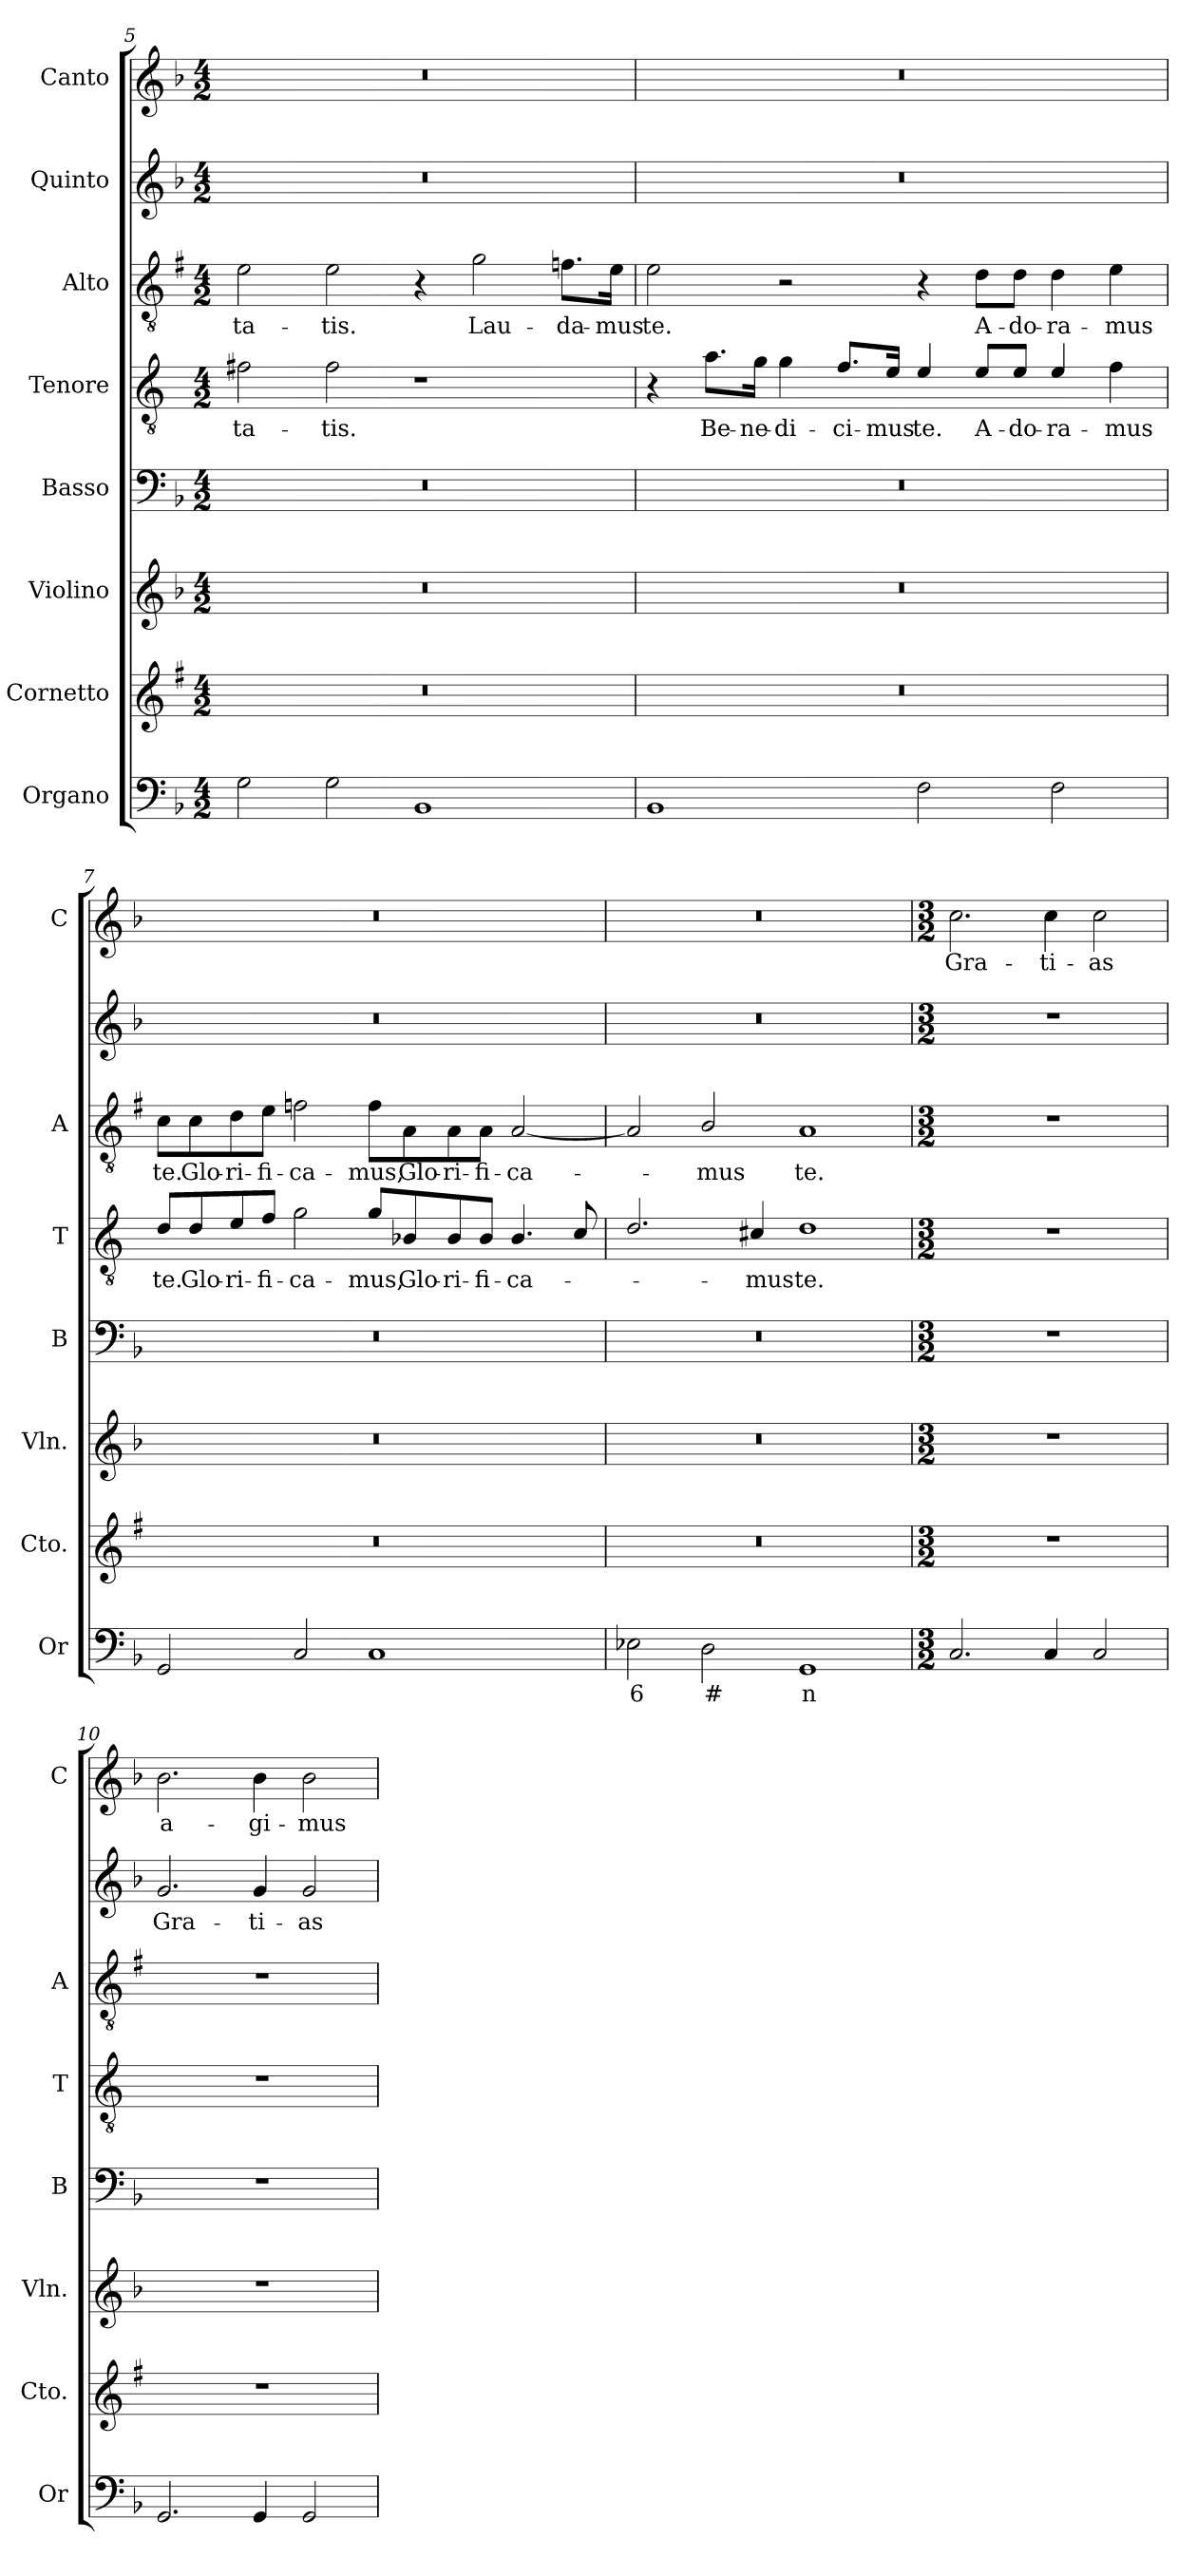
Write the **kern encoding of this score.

**kern	**text	**kern	**kern	**kern	**kern	**text	**kern	**text	**kern	**text	**kern	**text
*part8	*part8	*part7	*part6	*part5	*part4	*part4	*part3	*part3	*part2	*part2	*part1	*part1
*staff8	*staff8	*staff7	*staff6	*staff5	*staff4	*staff4	*staff3	*staff3	*staff2	*staff2	*staff1	*staff1
*I"Organo	*	*I"Cornetto	*I"Violino	*I"Basso	*I"Tenore	*	*I"Alto	*	*I"Quinto	*	*I"Canto	*
*I'Or	*	*I'Cto.	*I'Vln.	*I'B	*I'T	*	*I'A	*	*	*	*I'C	*
*clefF4	*	*clefG2	*clefG2	*clefF4	*clefGv2	*	*clefGv2	*	*clefG2	*	*clefG2	*
*	*	*ITrd1c2	*	*	*ITrd4c7	*	*ITrd1c2	*	*	*	*	*
*k[b-]	*	*k[b-]	*k[b-]	*k[b-]	*k[b-]	*	*k[b-]	*	*k[b-]	*	*k[b-]	*
*F:	*	*F:	*F:	*F:	*F:	*	*F:	*	*F:	*	*F:	*
*M4/2	*	*M4/2	*M4/2	*M4/2	*M4/2	*	*M4/2	*	*M4/2	*	*M4/2	*
=5	=5	=5	=5	=5	=5	=5	=5	=5	=5	=5	=5	=5
!	!	!	!	!	!	!LO:LY:b	!	!LO:LY:b	!	!	!	!
2G\	.	0r	0r	0r	2Bn\	-ta-	2d\	-ta-	0r	.	0r	.
!	!	!	!	!	!	!LO:LY:b	!	!LO:LY:b	!	!	!	!
2G\	.	.	.	.	2B\	-tis.	2d\	-tis.	.	.	.	.
1BB-	.	.	.	.	1r	.	4r	.	.	.	.	.
!	!	!	!	!	!	!	!	!LO:LY:b	!	!	!	!
.	.	.	.	.	.	.	2f\	Lau-	.	.	.	.
!	!	!	!	!	!	!	!	!LO:LY:b	!	!	!	!
.	.	.	.	.	.	.	8.e-X\L	-da-	.	.	.	.
!	!	!	!	!	!	!	!	!LO:LY:b	!	!	!	!
.	.	.	.	.	.	.	16d\Jk	-mus	.	.	.	.
!!LO:LB:g=z
=6	=6	=6	=6	=6	=6	=6	=6	=6	=6	=6	=6	=6
!	!	!	!	!	!	!	!	!LO:LY:b	!	!	!	!
1BB-	.	0r	0r	0r	4r	.	2d\	te.	0r	.	0r	.
!	!	!	!	!	!	!LO:LY:b	!	!	!	!	!	!
.	.	.	.	.	8.d\L	Be-	.	.	.	.	.	.
!	!	!	!	!	!	!LO:LY:b	!	!	!	!	!	!
.	.	.	.	.	16c\Jk	-ne-	.	.	.	.	.	.
!	!	!	!	!	!	!LO:LY:b	!	!	!	!	!	!
.	.	.	.	.	4c\	-di-	2r	.	.	.	.	.
!	!	!	!	!	!	!LO:LY:b	!	!	!	!	!	!
.	.	.	.	.	8.B-/L	-ci-	.	.	.	.	.	.
!	!	!	!	!	!	!LO:LY:b	!	!	!	!	!	!
.	.	.	.	.	16A/Jk	-mus	.	.	.	.	.	.
!	!	!	!	!	!	!LO:LY:b	!	!	!	!	!	!
2F\	.	.	.	.	4A/	te.	4r	.	.	.	.	.
!	!	!	!	!	!	!LO:LY:b	!	!LO:LY:b	!	!	!	!
.	.	.	.	.	8A/L	A-	8c\L	A-	.	.	.	.
!	!	!	!	!	!	!LO:LY:b	!	!LO:LY:b	!	!	!	!
.	.	.	.	.	8A/J	-do-	8c\J	-do-	.	.	.	.
!	!	!	!	!	!	!LO:LY:b	!	!LO:LY:b	!	!	!	!
2F\	.	.	.	.	4A/	-ra-	4c\	-ra-	.	.	.	.
!	!	!	!	!	!	!LO:LY:b	!	!LO:LY:b	!	!	!	!
.	.	.	.	.	4B-\	-mus	4d\	-mus	.	.	.	.
=7	=7	=7	=7	=7	=7	=7	=7	=7	=7	=7	=7	=7
!	!	!	!	!	!	!LO:LY:b	!	!LO:LY:b	!	!	!	!
2GG/	.	0r	0r	0r	8G/L	te.	8B-\L	te.	0r	.	0r	.
!	!	!	!	!	!	!LO:LY:b	!	!LO:LY:b	!	!	!	!
.	.	.	.	.	8G/	Glo-	8B-\	Glo-	.	.	.	.
!	!	!	!	!	!	!LO:LY:b	!	!LO:LY:b	!	!	!	!
.	.	.	.	.	8A/	-ri-	8c\	-ri-	.	.	.	.
!	!	!	!	!	!	!LO:LY:b	!	!LO:LY:b	!	!	!	!
.	.	.	.	.	8B-/J	-fi-	8d\J	-fi-	.	.	.	.
!	!	!	!	!	!	!LO:LY:b	!	!LO:LY:b	!	!	!	!
2C/	.	.	.	.	2c\	-ca-	2e-X\	-ca-	.	.	.	.
!	!	!	!	!	!	!LO:LY:b	!	!LO:LY:b	!	!	!	!
1C	.	.	.	.	8c/L	-mus,	8e-\L	-mus,	.	.	.	.
!	!	!	!	!	!	!LO:LY:b	!	!LO:LY:b	!	!	!	!
.	.	.	.	.	8E-X/	Glo-	8G\	Glo-	.	.	.	.
!	!	!	!	!	!	!LO:LY:b	!	!LO:LY:b	!	!	!	!
.	.	.	.	.	8E-/	-ri-	8G\	-ri-	.	.	.	.
!	!	!	!	!	!	!LO:LY:b	!	!LO:LY:b	!	!	!	!
.	.	.	.	.	8E-/J	-fi-	8G\J	-fi-	.	.	.	.
!	!	!	!	!	!	!LO:LY:b	!	!LO:LY:b	!	!	!	!
.	.	.	.	.	4.E-/	-ca-	[2G/	-ca-	.	.	.	.
.	.	.	.	.	8F/	.	.	.	.	.	.	.
=8	=8	=8	=8	=8	=8	=8	=8	=8	=8	=8	=8	=8
!	!LO:LY:b	!	!	!	!	!	!	!	!	!	!	!
2E-X\	6	0r	0r	0r	2.G/	.	2G/]	.	0r	.	0r	.
!	!LO:LY:b	!	!	!	!	!	!	!LO:LY:b	!	!	!	!
2D\	#	.	.	.	.	.	2A/	-mus	.	.	.	.
!	!	!	!	!	!	!LO:LY:b	!	!	!	!	!	!
.	.	.	.	.	4F#X/	-mus	.	.	.	.	.	.
!	!LO:LY:b	!	!	!	!	!LO:LY:b	!	!LO:LY:b	!	!	!	!
1GG	n	.	.	.	1G	te.	1G	te.	.	.	.	.
!!LO:PB:g=z
=9	=9	=9	=9	=9	=9	=9	=9	=9	=9	=9	=9	=9
*M3/2	*	*M3/2	*M3/2	*M3/2	*M3/2	*	*M3/2	*	*M3/2	*	*M3/2	*
!	!	!	!	!	!	!	!	!	!	!	!	!LO:LY:b
2.C/	.	1.r	1.r	1.r	1.r	.	1.r	.	1.r	.	2.cc\	Gra-
!	!	!	!	!	!	!	!	!	!	!	!	!LO:LY:b
4C/	.	.	.	.	.	.	.	.	.	.	4cc\	-ti-
!	!	!	!	!	!	!	!	!	!	!	!	!LO:LY:b
2C/	.	.	.	.	.	.	.	.	.	.	2cc\	-as
=10	=10	=10	=10	=10	=10	=10	=10	=10	=10	=10	=10	=10
!	!	!	!	!	!	!	!	!	!	!LO:LY:b	!	!LO:LY:b
2.GG/	.	1.r	1.r	1.r	1.r	.	1.r	.	2.g/	Gra-	2.b-\	a-
!	!	!	!	!	!	!	!	!	!	!LO:LY:b	!	!LO:LY:b
4GG/	.	.	.	.	.	.	.	.	4g/	-ti-	4b-\	-gi-
!	!	!	!	!	!	!	!	!	!	!LO:LY:b	!	!LO:LY:b
2GG/	.	.	.	.	.	.	.	.	2g/	-as	2b-\	-mus
=	=	=	=	=	=	=	=	=	=	=	=	=
*-	*-	*-	*-	*-	*-	*-	*-	*-	*-	*-	*-	*-
